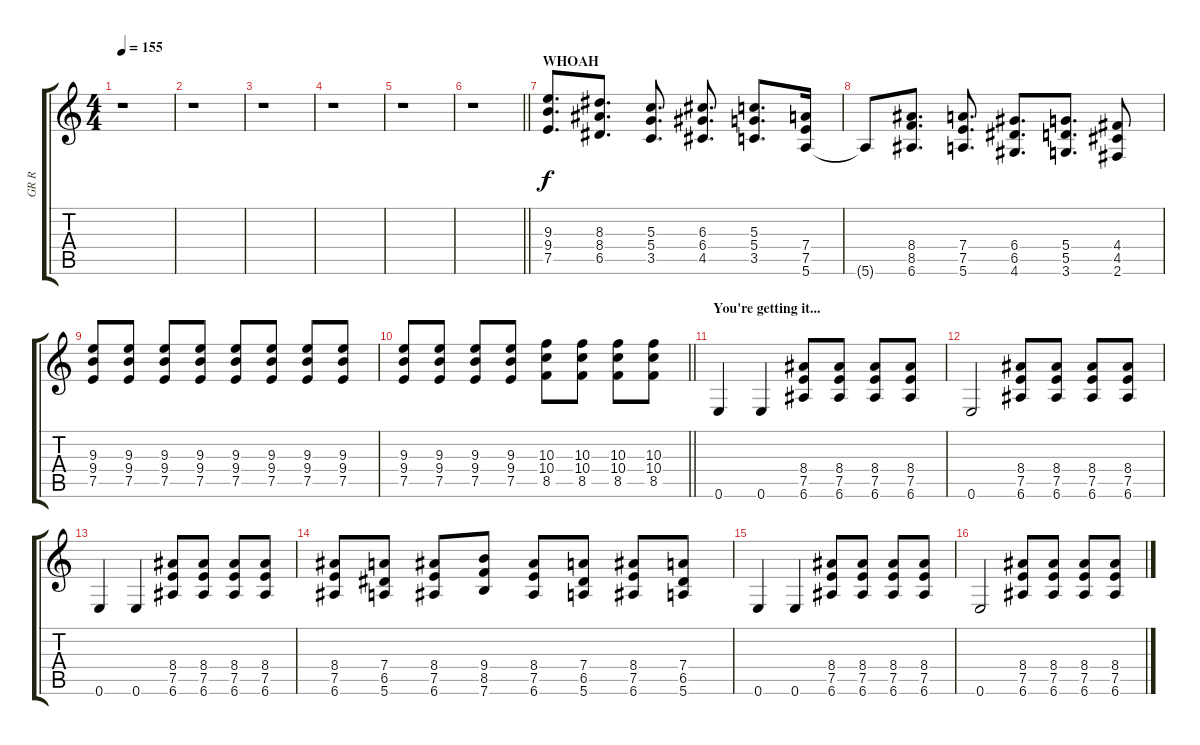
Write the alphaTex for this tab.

\track ("GR R" "GR R") {instrument overdrivenguitar}
\staff {score tabs}
\tuning (E4 B3 G3 D3 A2 E2) {hide}
\ts (4 4)
\tempo 155
\clef g2
\ks c
r.1{dy f} |
r.1 |
r.1 |
r.1 |
r.1 |
\barLineRight lightlight
r.1 |
\section ("" "WHOAH")
(9.3 9.4 7.5).8{d} (8.3 8.4 6.5).8{d} (5.3 5.4 3.5).8{d} (6.3 6.4 4.5).8{d} (5.3 5.4 3.5).8{d} (7.4 7.5 5.6).16 |
5.6{t}.8 (8.4 8.5 6.6).8{d} (7.4 7.5 5.6).8{d} (6.4 6.5 4.6).8{d} (5.4 5.5 3.6).8{d} (4.4 4.5 2.6).8 |
(9.3 9.4 7.5).8 (9.3 9.4 7.5).8 (9.3 9.4 7.5).8 (9.3 9.4 7.5).8 (9.3 9.4 7.5).8 (9.3 9.4 7.5).8 (9.3 9.4 7.5).8 (9.3 9.4 7.5).8 |
\barLineRight lightlight
(9.3 9.4 7.5).8 (9.3 9.4 7.5).8 (9.3 9.4 7.5).8 (9.3 9.4 7.5).8 (10.3 10.4 8.5).8 (10.3 10.4 8.5).8 (10.3 10.4 8.5).8 (10.3 10.4 8.5).8 |
\section ("" "You're getting it...")
0.6.4 0.6.4 (8.4 7.5 6.6).8 (8.4 7.5 6.6).8 (8.4 7.5 6.6).8 (8.4 7.5 6.6).8 |
0.6.2 (8.4 7.5 6.6).8 (8.4 7.5 6.6).8 (8.4 7.5 6.6).8 (8.4 7.5 6.6).8 |
0.6.4 0.6.4 (8.4 7.5 6.6).8 (8.4 7.5 6.6).8 (8.4 7.5 6.6).8 (8.4 7.5 6.6).8 |
(8.4 7.5 6.6).8 (7.4 6.5 5.6).8 (8.4 7.5 6.6).8 (9.4 8.5 7.6).8 (8.4 7.5 6.6).8 (7.4 6.5 5.6).8 (8.4 7.5 6.6).8 (7.4 6.5 5.6).8 |
0.6.4 0.6.4 (8.4 7.5 6.6).8 (8.4 7.5 6.6).8 (8.4 7.5 6.6).8 (8.4 7.5 6.6).8 |
0.6.2 (8.4 7.5 6.6).8 (8.4 7.5 6.6).8 (8.4 7.5 6.6).8 (8.4 7.5 6.6).8
